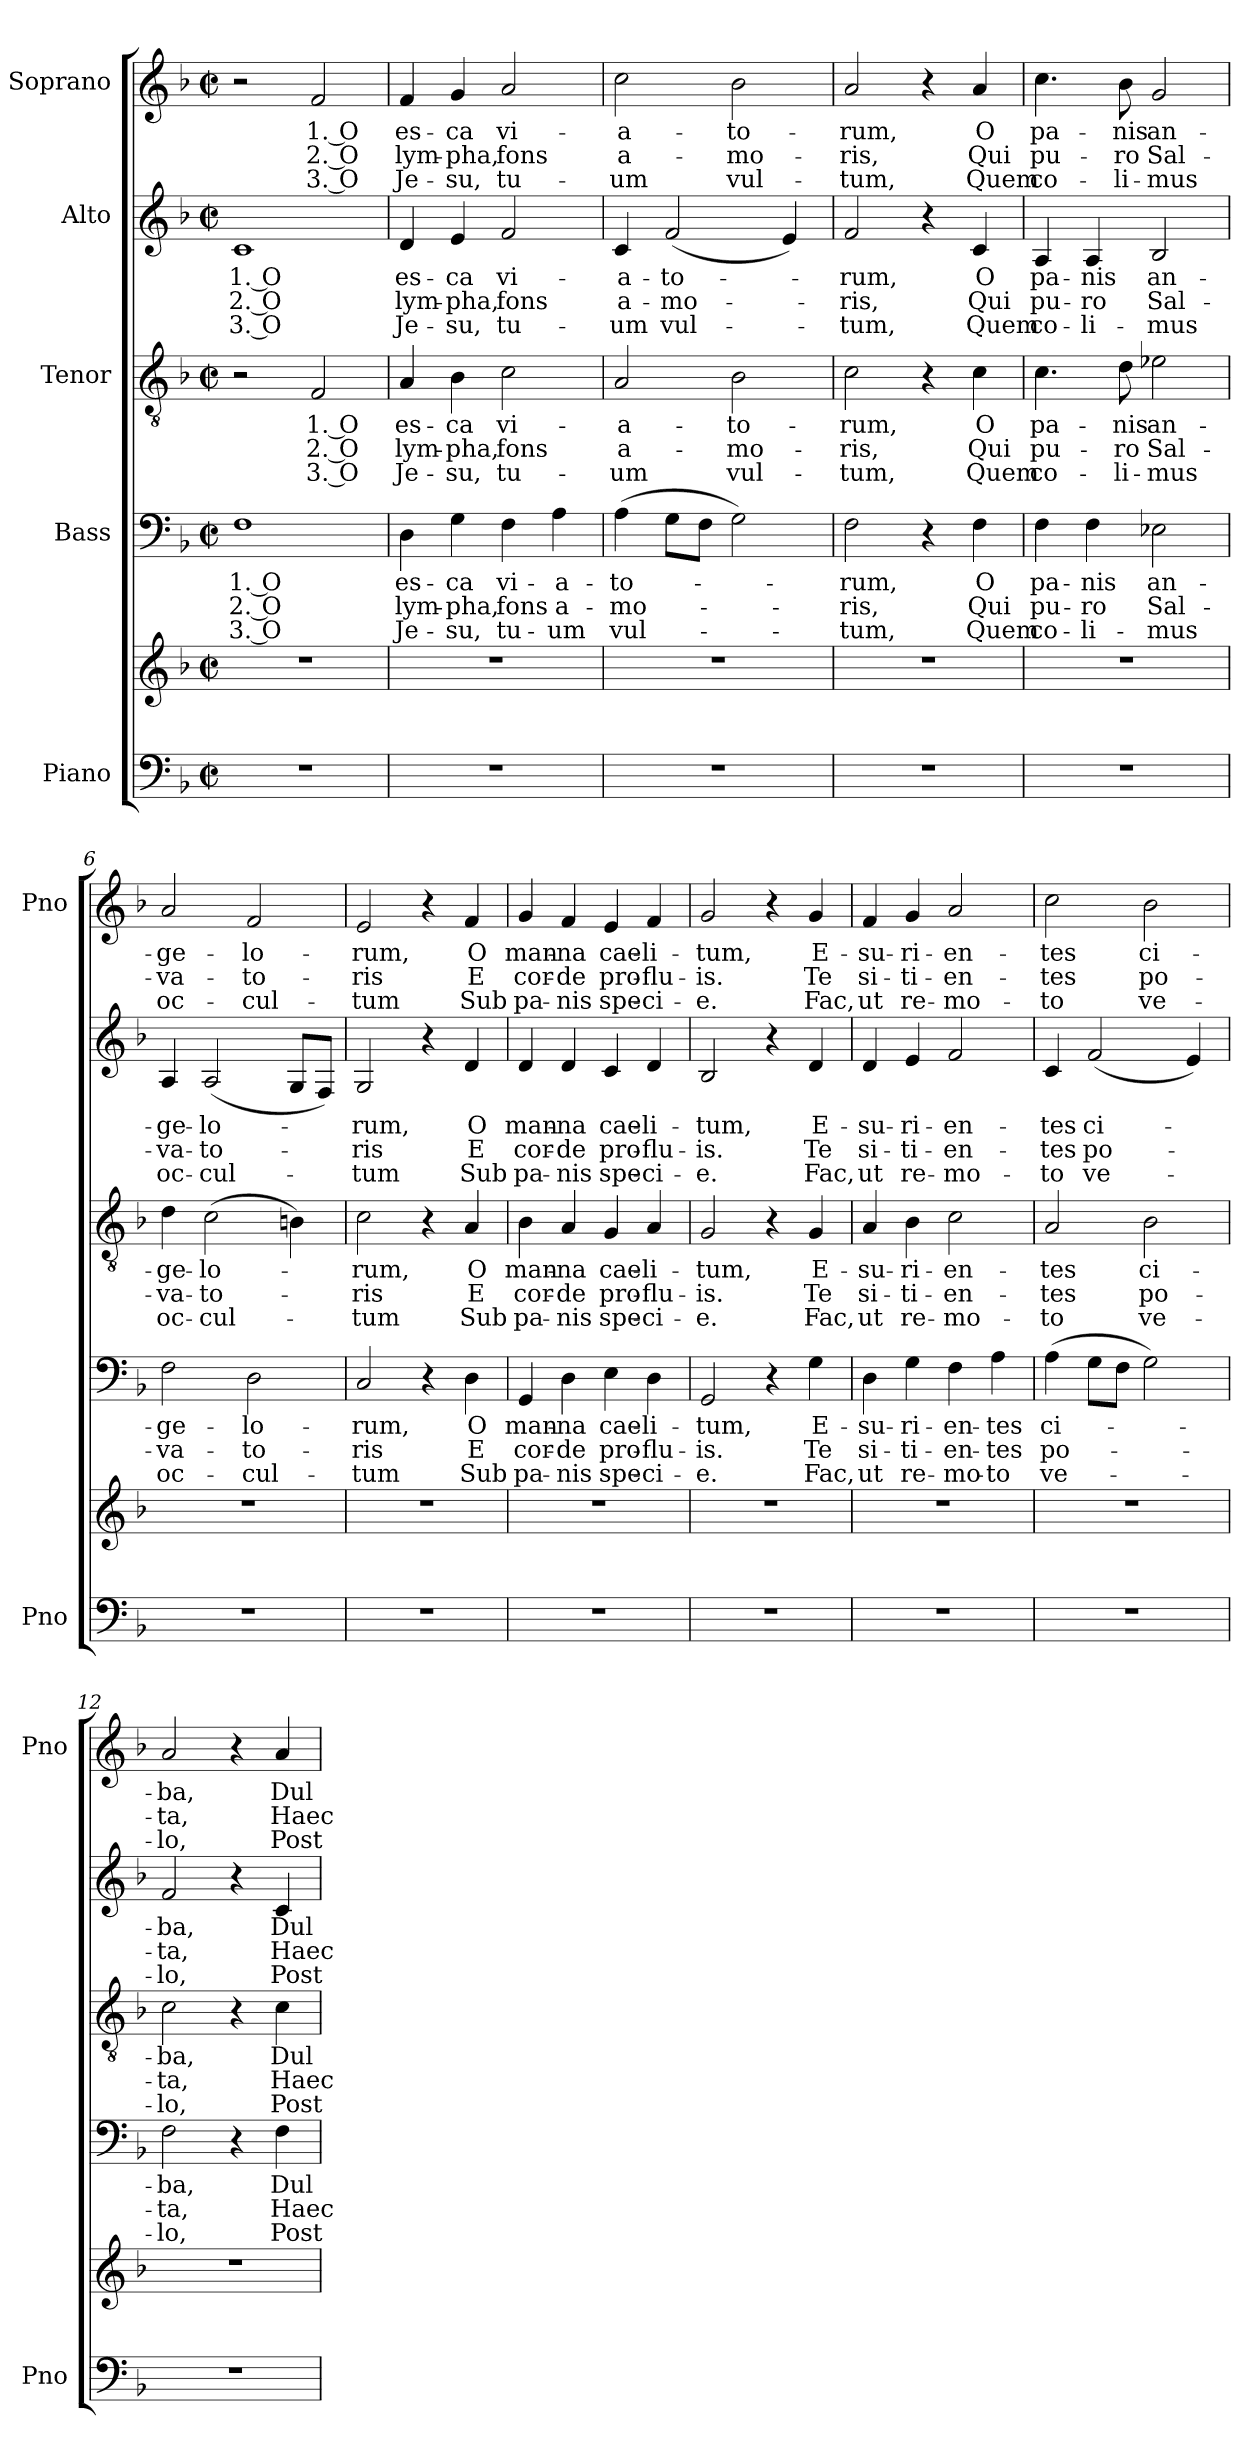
**kern	**kern	**kern	**text	**text	**text	**kern	**text	**text	**text	**kern	**text	**text	**text	**kern	**text	**text	**text
*part5	*part5	*part4	*part4	*part4	*part4	*part3	*part3	*part3	*part3	*part2	*part2	*part2	*part2	*part1	*part1	*part1	*part1
*staff6	*staff5	*staff4	*staff4	*staff4	*staff4	*staff3	*staff3	*staff3	*staff3	*staff2	*staff2	*staff2	*staff2	*staff1	*staff1	*staff1	*staff1
*I"Piano	*	*I"Bass	*	*	*	*I"Tenor	*	*	*	*I"Alto	*	*	*	*I"Soprano	*	*	*
*I'Pno	*	*	*	*	*	*	*	*	*	*	*	*	*	*I'Pno	*	*	*
*clefF4	*clefG2	*clefF4	*	*	*	*clefGv2	*	*	*	*clefG2	*	*	*	*clefG2	*	*	*
*k[b-]	*k[b-]	*k[b-]	*	*	*	*k[b-]	*	*	*	*k[b-]	*	*	*	*k[b-]	*	*	*
*F:	*F:	*F:	*	*	*	*F:	*	*	*	*F:	*	*	*	*F:	*	*	*
*M2/2	*M2/2	*M2/2	*	*	*	*M2/2	*	*	*	*M2/2	*	*	*	*M2/2	*	*	*
*met(c|)	*met(c|)	*met(c|)	*	*	*	*met(c|)	*	*	*	*met(c|)	*	*	*	*met(c|)	*	*	*
=1	=1	=1	=1	=1	=1	=1	=1	=1	=1	=1	=1	=1	=1	=1	=1	=1	=1
!	!	!	!LO:LY:b	!LO:LY:b	!LO:LY:b	!	!	!	!	!	!LO:LY:b	!LO:LY:b	!LO:LY:b	!	!	!	!
1r	1r	1F	1. O	2. O	3. O	2r	.	.	.	1c	1. O	2. O	3. O	2r	.	.	.
!	!	!	!	!	!	!	!LO:LY:b	!LO:LY:b	!LO:LY:b	!	!	!	!	!	!LO:LY:b	!LO:LY:b	!LO:LY:b
.	.	.	.	.	.	2F/	1. O	2. O	3. O	.	.	.	.	2f/	1. O	2. O	3. O
=2	=2	=2	=2	=2	=2	=2	=2	=2	=2	=2	=2	=2	=2	=2	=2	=2	=2
!	!	!	!LO:LY:b	!LO:LY:b	!LO:LY:b	!	!LO:LY:b	!LO:LY:b	!LO:LY:b	!	!LO:LY:b	!LO:LY:b	!LO:LY:b	!	!LO:LY:b	!LO:LY:b	!LO:LY:b
1r	1r	4D\	es-	lym-	Je-	4A/	es-	lym-	Je-	4d/	es-	lym-	Je-	4f/	es-	lym-	Je-
!	!	!	!LO:LY:b	!LO:LY:b	!LO:LY:b	!	!LO:LY:b	!LO:LY:b	!LO:LY:b	!	!LO:LY:b	!LO:LY:b	!LO:LY:b	!	!LO:LY:b	!LO:LY:b	!LO:LY:b
.	.	4G\	-ca	-pha,	-su,	4B-\	-ca	-pha,	-su,	4e/	-ca	-pha,	-su,	4g/	-ca	-pha,	-su,
!	!	!	!LO:LY:b	!LO:LY:b	!LO:LY:b	!	!LO:LY:b	!LO:LY:b	!LO:LY:b	!	!LO:LY:b	!LO:LY:b	!LO:LY:b	!	!LO:LY:b	!LO:LY:b	!LO:LY:b
.	.	4F\	vi-	fons	tu-	2c\	vi-	fons	tu-	2f/	vi-	fons	tu-	2a/	vi-	fons	tu-
!	!	!	!LO:LY:b	!LO:LY:b	!LO:LY:b	!	!	!	!	!	!	!	!	!	!	!	!
.	.	4A\	-a-	a-	-um	.	.	.	.	.	.	.	.	.	.	.	.
=3	=3	=3	=3	=3	=3	=3	=3	=3	=3	=3	=3	=3	=3	=3	=3	=3	=3
!	!	!	!LO:LY:b	!LO:LY:b	!LO:LY:b	!	!LO:LY:b	!LO:LY:b	!LO:LY:b	!	!LO:LY:b	!LO:LY:b	!LO:LY:b	!	!LO:LY:b	!LO:LY:b	!LO:LY:b
1r	1r	(>4A\	-to-	-mo-	vul-	2A/	-a-	a-	-um	4c/	-a-	a-	-um	2cc\	-a-	a-	-um
!	!	!	!	!	!	!	!	!	!	!	!LO:LY:b	!LO:LY:b	!LO:LY:b	!	!	!	!
.	.	8G\L	.	.	.	.	.	.	.	(<2f/	-to-	-mo-	vul-	.	.	.	.
.	.	8F\J	.	.	.	.	.	.	.	.	.	.	.	.	.	.	.
!	!	!	!	!	!	!	!LO:LY:b	!LO:LY:b	!LO:LY:b	!	!	!	!	!	!LO:LY:b	!LO:LY:b	!LO:LY:b
.	.	2G\)	.	.	.	2B-\	-to-	-mo-	vul-	.	.	.	.	2b-\	-to-	-mo-	vul-
.	.	.	.	.	.	.	.	.	.	4e/)	.	.	.	.	.	.	.
=4	=4	=4	=4	=4	=4	=4	=4	=4	=4	=4	=4	=4	=4	=4	=4	=4	=4
!	!	!	!LO:LY:b	!LO:LY:b	!LO:LY:b	!	!LO:LY:b	!LO:LY:b	!LO:LY:b	!	!LO:LY:b	!LO:LY:b	!LO:LY:b	!	!LO:LY:b	!LO:LY:b	!LO:LY:b
1r	1r	2F\	-rum,	-ris,	-tum,	2c\	-rum,	-ris,	-tum,	2f/	-rum,	-ris,	-tum,	2a/	-rum,	-ris,	-tum,
.	.	4r	.	.	.	4r	.	.	.	4r	.	.	.	4r	.	.	.
!	!	!	!LO:LY:b	!LO:LY:b	!LO:LY:b	!	!LO:LY:b	!LO:LY:b	!LO:LY:b	!	!LO:LY:b	!LO:LY:b	!LO:LY:b	!	!LO:LY:b	!LO:LY:b	!LO:LY:b
.	.	4F\	O	Qui	Quem	4c\	O	Qui	Quem	4c/	O	Qui	Quem	4a/	O	Qui	Quem
=5	=5	=5	=5	=5	=5	=5	=5	=5	=5	=5	=5	=5	=5	=5	=5	=5	=5
!	!	!	!LO:LY:b	!LO:LY:b	!LO:LY:b	!	!LO:LY:b	!LO:LY:b	!LO:LY:b	!	!LO:LY:b	!LO:LY:b	!LO:LY:b	!	!LO:LY:b	!LO:LY:b	!LO:LY:b
1r	1r	4F\	pa-	pu-	co-	4.c\	pa-	pu-	co-	4A/	pa-	pu-	co-	4.cc\	pa-	pu-	co-
!	!	!	!LO:LY:b	!LO:LY:b	!LO:LY:b	!	!	!	!	!	!LO:LY:b	!LO:LY:b	!LO:LY:b	!	!	!	!
.	.	4F\	-nis	-ro	-li-	.	.	.	.	4A/	-nis	-ro	-li-	.	.	.	.
!	!	!	!	!	!	!	!LO:LY:b	!LO:LY:b	!LO:LY:b	!	!	!	!	!	!LO:LY:b	!LO:LY:b	!LO:LY:b
.	.	.	.	.	.	8d\	-nis	-ro	-li-	.	.	.	.	8b-\	-nis	-ro	-li-
!	!	!	!LO:LY:b	!LO:LY:b	!LO:LY:b	!	!LO:LY:b	!LO:LY:b	!LO:LY:b	!	!LO:LY:b	!LO:LY:b	!LO:LY:b	!	!LO:LY:b	!LO:LY:b	!LO:LY:b
.	.	2E-X\	an-	Sal-	-mus	2e-X\	an-	Sal-	-mus	2B-/	an-	Sal-	-mus	2g/	an-	Sal-	-mus
!!LO:LB:g=z
=6	=6	=6	=6	=6	=6	=6	=6	=6	=6	=6	=6	=6	=6	=6	=6	=6	=6
!	!	!	!LO:LY:b	!LO:LY:b	!LO:LY:b	!	!LO:LY:b	!LO:LY:b	!LO:LY:b	!	!LO:LY:b	!LO:LY:b	!LO:LY:b	!	!LO:LY:b	!LO:LY:b	!LO:LY:b
1r	1r	2F\	-ge-	-va-	oc-	4d\	-ge-	-va-	oc-	4A/	-ge-	-va-	oc-	2a/	-ge-	-va-	oc-
!	!	!	!	!	!	!	!LO:LY:b	!LO:LY:b	!LO:LY:b	!	!LO:LY:b	!LO:LY:b	!LO:LY:b	!	!	!	!
.	.	.	.	.	.	(>2c\	-lo-	-to-	-cul-	(<2A/	-lo-	-to-	-cul-	.	.	.	.
!	!	!	!LO:LY:b	!LO:LY:b	!LO:LY:b	!	!	!	!	!	!	!	!	!	!LO:LY:b	!LO:LY:b	!LO:LY:b
.	.	2D\	-lo-	-to-	-cul-	.	.	.	.	.	.	.	.	2f/	-lo-	-to-	-cul-
.	.	.	.	.	.	4Bn\)	.	.	.	8G/L	.	.	.	.	.	.	.
.	.	.	.	.	.	.	.	.	.	8F/J)	.	.	.	.	.	.	.
=7	=7	=7	=7	=7	=7	=7	=7	=7	=7	=7	=7	=7	=7	=7	=7	=7	=7
!	!	!	!LO:LY:b	!LO:LY:b	!LO:LY:b	!	!LO:LY:b	!LO:LY:b	!LO:LY:b	!	!LO:LY:b	!LO:LY:b	!LO:LY:b	!	!LO:LY:b	!LO:LY:b	!LO:LY:b
1r	1r	2C/	-rum,	-ris	-tum	2c\	-rum,	-ris	-tum	2G/	-rum,	-ris	-tum	2e/	-rum,	-ris	-tum
.	.	4r	.	.	.	4r	.	.	.	4r	.	.	.	4r	.	.	.
!	!	!	!LO:LY:b	!LO:LY:b	!LO:LY:b	!	!LO:LY:b	!LO:LY:b	!LO:LY:b	!	!LO:LY:b	!LO:LY:b	!LO:LY:b	!	!LO:LY:b	!LO:LY:b	!LO:LY:b
.	.	4D\	O	E	Sub	4A/	O	E	Sub	4d/	O	E	Sub	4f/	O	E	Sub
=8	=8	=8	=8	=8	=8	=8	=8	=8	=8	=8	=8	=8	=8	=8	=8	=8	=8
!	!	!	!LO:LY:b	!LO:LY:b	!LO:LY:b	!	!LO:LY:b	!LO:LY:b	!LO:LY:b	!	!LO:LY:b	!LO:LY:b	!LO:LY:b	!	!LO:LY:b	!LO:LY:b	!LO:LY:b
1r	1r	4GG/	man-	cor-	pa-	4B-\	man-	cor-	pa-	4d/	man-	cor-	pa-	4g/	man-	cor-	pa-
!	!	!	!LO:LY:b	!LO:LY:b	!LO:LY:b	!	!LO:LY:b	!LO:LY:b	!LO:LY:b	!	!LO:LY:b	!LO:LY:b	!LO:LY:b	!	!LO:LY:b	!LO:LY:b	!LO:LY:b
.	.	4D\	-na	-de	-nis	4A/	-na	-de	-nis	4d/	-na	-de	-nis	4f/	-na	-de	-nis
!	!	!	!LO:LY:b	!LO:LY:b	!LO:LY:b	!	!LO:LY:b	!LO:LY:b	!LO:LY:b	!	!LO:LY:b	!LO:LY:b	!LO:LY:b	!	!LO:LY:b	!LO:LY:b	!LO:LY:b
.	.	4E\	cae-	pro-	spe-	4G/	cae-	pro-	spe-	4c/	cae-	pro-	spe-	4e/	cae-	pro-	spe-
!	!	!	!LO:LY:b	!LO:LY:b	!LO:LY:b	!	!LO:LY:b	!LO:LY:b	!LO:LY:b	!	!LO:LY:b	!LO:LY:b	!LO:LY:b	!	!LO:LY:b	!LO:LY:b	!LO:LY:b
.	.	4D\	-li-	-flu-	-ci-	4A/	-li-	-flu-	-ci-	4d/	-li-	-flu-	-ci-	4f/	-li-	-flu-	-ci-
=9	=9	=9	=9	=9	=9	=9	=9	=9	=9	=9	=9	=9	=9	=9	=9	=9	=9
!	!	!	!LO:LY:b	!LO:LY:b	!LO:LY:b	!	!LO:LY:b	!LO:LY:b	!LO:LY:b	!	!LO:LY:b	!LO:LY:b	!LO:LY:b	!	!LO:LY:b	!LO:LY:b	!LO:LY:b
1r	1r	2GG/	-tum,	-is.	-e.	2G/	-tum,	-is.	-e.	2B-/	-tum,	-is.	-e.	2g/	-tum,	-is.	-e.
.	.	4r	.	.	.	4r	.	.	.	4r	.	.	.	4r	.	.	.
!	!	!	!LO:LY:b	!LO:LY:b	!LO:LY:b	!	!LO:LY:b	!LO:LY:b	!LO:LY:b	!	!LO:LY:b	!LO:LY:b	!LO:LY:b	!	!LO:LY:b	!LO:LY:b	!LO:LY:b
.	.	4G\	E-	Te	Fac,	4G/	E-	Te	Fac,	4d/	E-	Te	Fac,	4g/	E-	Te	Fac,
=10	=10	=10	=10	=10	=10	=10	=10	=10	=10	=10	=10	=10	=10	=10	=10	=10	=10
!	!	!	!LO:LY:b	!LO:LY:b	!LO:LY:b	!	!LO:LY:b	!LO:LY:b	!LO:LY:b	!	!LO:LY:b	!LO:LY:b	!LO:LY:b	!	!LO:LY:b	!LO:LY:b	!LO:LY:b
1r	1r	4D\	-su-	si-	ut	4A/	-su-	si-	ut	4d/	-su-	si-	ut	4f/	-su-	si-	ut
!	!	!	!LO:LY:b	!LO:LY:b	!LO:LY:b	!	!LO:LY:b	!LO:LY:b	!LO:LY:b	!	!LO:LY:b	!LO:LY:b	!LO:LY:b	!	!LO:LY:b	!LO:LY:b	!LO:LY:b
.	.	4G\	-ri-	-ti-	re-	4B-\	-ri-	-ti-	re-	4e/	-ri-	-ti-	re-	4g/	-ri-	-ti-	re-
!	!	!	!LO:LY:b	!LO:LY:b	!LO:LY:b	!	!LO:LY:b	!LO:LY:b	!LO:LY:b	!	!LO:LY:b	!LO:LY:b	!LO:LY:b	!	!LO:LY:b	!LO:LY:b	!LO:LY:b
.	.	4F\	-en-	-en-	-mo-	2c\	-en-	-en-	-mo-	2f/	-en-	-en-	-mo-	2a/	-en-	-en-	-mo-
!	!	!	!LO:LY:b	!LO:LY:b	!LO:LY:b	!	!	!	!	!	!	!	!	!	!	!	!
.	.	4A\	-tes	-tes	-to	.	.	.	.	.	.	.	.	.	.	.	.
=11	=11	=11	=11	=11	=11	=11	=11	=11	=11	=11	=11	=11	=11	=11	=11	=11	=11
!	!	!	!LO:LY:b	!LO:LY:b	!LO:LY:b	!	!LO:LY:b	!LO:LY:b	!LO:LY:b	!	!LO:LY:b	!LO:LY:b	!LO:LY:b	!	!LO:LY:b	!LO:LY:b	!LO:LY:b
1r	1r	(>4A\	ci-	po-	ve-	2A/	-tes	-tes	-to	4c/	-tes	-tes	-to	2cc\	-tes	-tes	-to
!	!	!	!	!	!	!	!	!	!	!	!LO:LY:b	!LO:LY:b	!LO:LY:b	!	!	!	!
.	.	8G\L	.	.	.	.	.	.	.	(<2f/	ci-	po-	ve-	.	.	.	.
.	.	8F\J	.	.	.	.	.	.	.	.	.	.	.	.	.	.	.
!	!	!	!	!	!	!	!LO:LY:b	!LO:LY:b	!LO:LY:b	!	!	!	!	!	!LO:LY:b	!LO:LY:b	!LO:LY:b
.	.	2G\)	.	.	.	2B-\	ci-	po-	ve-	.	.	.	.	2b-\	ci-	po-	ve-
.	.	.	.	.	.	.	.	.	.	4e/)	.	.	.	.	.	.	.
!!LO:PB:g=z
=12	=12	=12	=12	=12	=12	=12	=12	=12	=12	=12	=12	=12	=12	=12	=12	=12	=12
!	!	!	!LO:LY:b	!LO:LY:b	!LO:LY:b	!	!LO:LY:b	!LO:LY:b	!LO:LY:b	!	!LO:LY:b	!LO:LY:b	!LO:LY:b	!	!LO:LY:b	!LO:LY:b	!LO:LY:b
1r	1r	2F\	-ba,	-ta,	-lo,	2c\	-ba,	-ta,	-lo,	2f/	-ba,	-ta,	-lo,	2a/	-ba,	-ta,	-lo,
.	.	4r	.	.	.	4r	.	.	.	4r	.	.	.	4r	.	.	.
!	!	!	!LO:LY:b	!LO:LY:b	!LO:LY:b	!	!LO:LY:b	!LO:LY:b	!LO:LY:b	!	!LO:LY:b	!LO:LY:b	!LO:LY:b	!	!LO:LY:b	!LO:LY:b	!LO:LY:b
.	.	4F\	Dul-	Haec	Post	4c\	Dul-	Haec	Post	4c/	Dul-	Haec	Post	4a/	Dul-	Haec	Post
=	=	=	=	=	=	=	=	=	=	=	=	=	=	=	=	=	=
*-	*-	*-	*-	*-	*-	*-	*-	*-	*-	*-	*-	*-	*-	*-	*-	*-	*-
